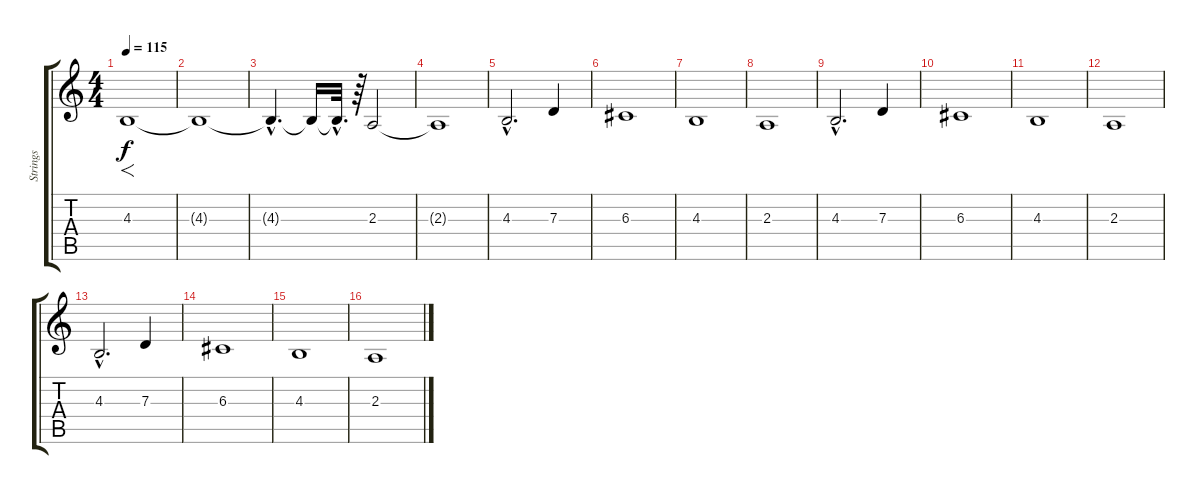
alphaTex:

\track ("Strings" "Strings") {instrument stringensemble1}
\staff {score tabs}
\tuning (E4 B3 G3 D3 A2 E2) {hide}
\ts (4 4)
\tempo 115
\clef g2
\ks c
4.3.1{f dy f instrument stringensemble1} |
4.3{t}.1 |
4.3{hac t}.4{d} 4.3{t}.16 4.3{hac t}.32{d} r.64 2.3.2 |
2.3{t}.1 |
4.3{hac}.2{d} 7.3.4 |
6.3.1 |
4.3.1 |
2.3.1 |
4.3{hac}.2{d} 7.3.4 |
6.3.1 |
4.3.1 |
2.3.1 |
4.3{hac}.2{d} 7.3.4 |
6.3.1 |
4.3.1 |
2.3.1
